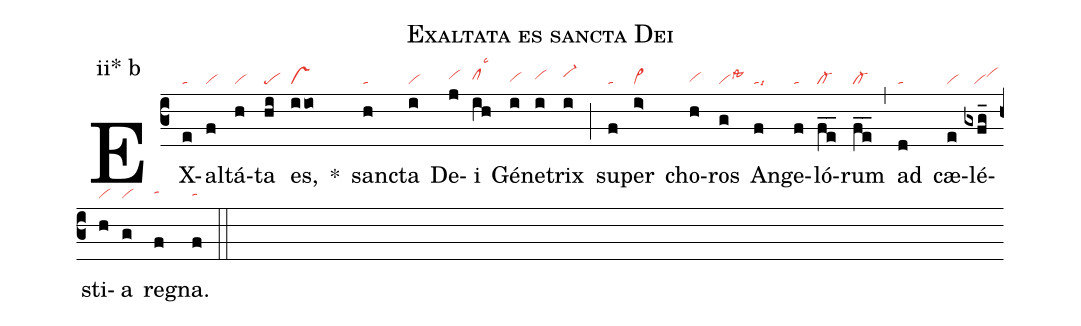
name: Exaltata es sancta Dei;
annotation: ii* b;
mode: 2;
nabc-lines: 1;
%%
(c3)
EX(e|ta)al(f|vi)tá(h|vi)ta(hi|pe) es,(iio|vs) *()
san(h|ta)cta(i|vi) De(j|vihh)i(ih|clhhlsc3) Gé(i|vihg)ne(i|vihh)trix(i|vi-hi) (;)
su(f|ta)per(i>|vi>) cho(h|vihg)ros(g|vilssta3) An(f|talsi6)ge(f|ta)ló(fe__|cl-)rum(fe__|cl-) (,)
ad(d|ta) cæ(e|vi)lé(gxfg_|///vivihi)sti(h|vi)a(g|vi) re(f|tahh)gna.(f|tahg) (::)
